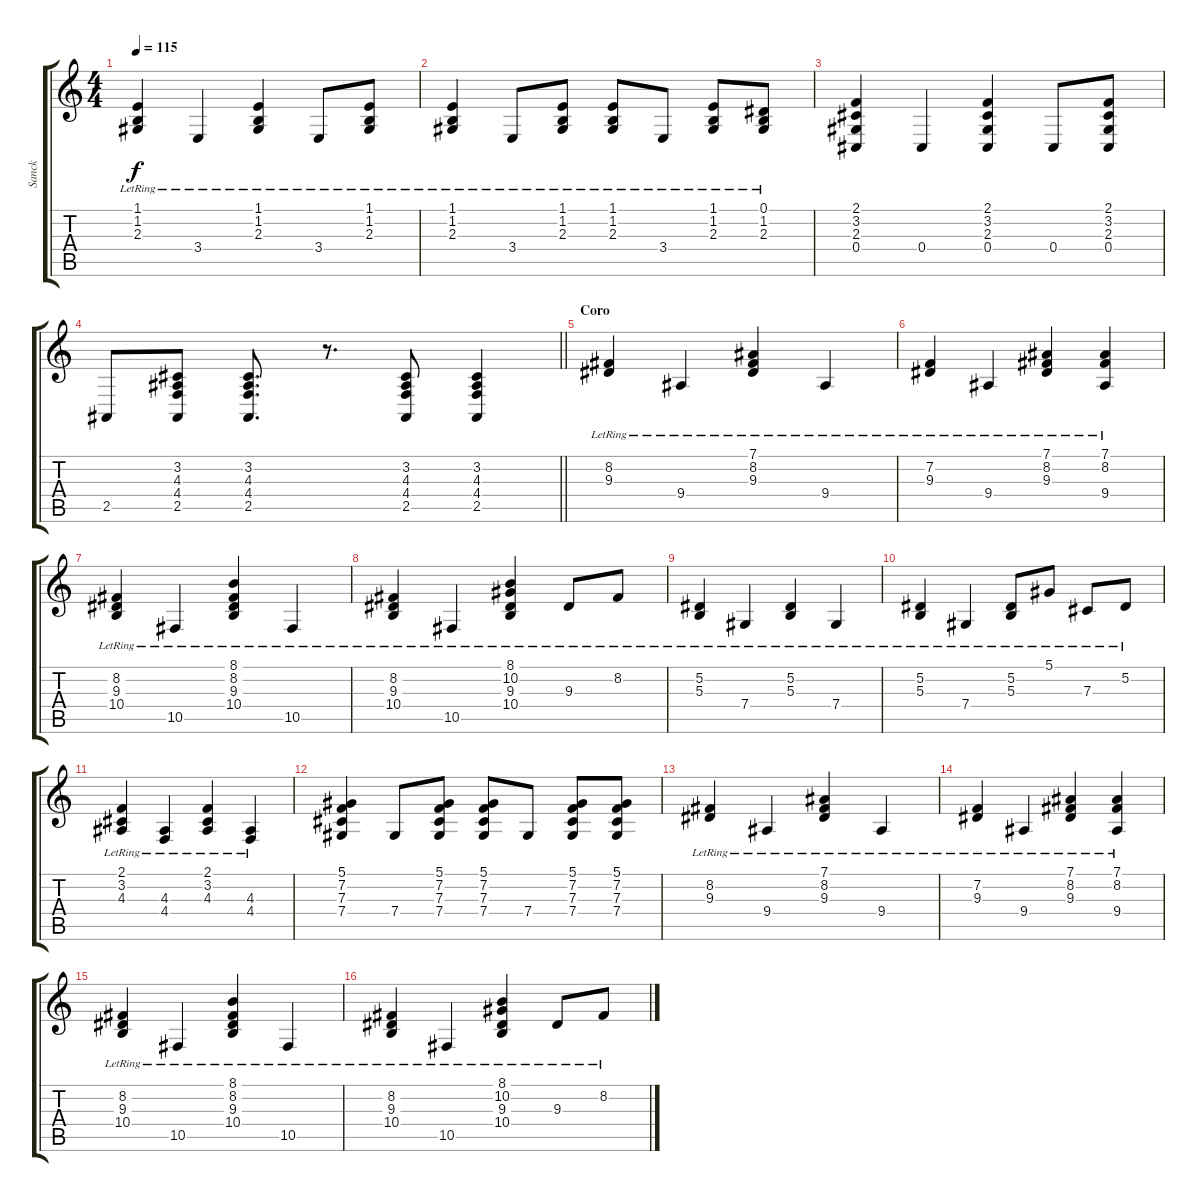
\track ("Sanck" "Sanck") {instrument acousticgrandpiano}
\staff {score tabs}
\tuning (Eb4 Bb3 Gb3 Db3 Ab2 Eb2) {hide}
\ts (4 4)
\tempo 115
\clef g2
\ks c
(1.1{lr} 1.2{lr} 2.3{lr}).4{dy f} 3.4{lr}.4 (1.1{lr} 1.2{lr} 2.3{lr}).4 3.4{lr}.8 (1.1{lr} 1.2{lr} 2.3{lr}).8 |
(1.1{lr} 1.2{lr} 2.3{lr}).4 3.4{lr}.8 (1.1{lr} 1.2{lr} 2.3{lr}).8 (1.1{lr} 1.2{lr} 2.3{lr}).8 3.4{lr}.8 (1.1{lr} 1.2{lr} 2.3{lr}).8 (0.1{lr} 1.2{lr} 2.3{lr}).8 |
(2.1 3.2 2.3 0.4).4 0.4.4 (2.1 3.2 2.3 0.4).4 0.4.8 (2.1 3.2 2.3 0.4).8 |
\barLineRight lightlight
2.5.8 (3.2 4.3 4.4 2.5).8 (3.2 4.3 4.4 2.5).8{d} r.8{d} (3.2 4.3 4.4 2.5).8 (3.2 4.3 4.4 2.5).4 |
\section ("" "Coro")
(8.2{lr} 9.3{lr}).4 9.4{lr}.4 (7.1 8.2{lr} 9.3{lr}).4 9.4{lr}.4 |
(7.2{lr} 9.3{lr}).4 9.4{lr}.4 (7.1 8.2{lr} 9.3{lr}).4 (7.1 8.2 9.4{lr}).4 |
(8.2{lr} 9.3{lr} 10.4{lr}).4 10.5{lr}.4 (8.1 8.2{lr} 9.3{lr} 10.4{lr}).4 10.5{lr}.4 |
(8.2{lr} 9.3{lr} 10.4{lr}).4 10.5{lr}.4 (8.1 10.2{lr} 9.3{lr} 10.4{lr}).4 9.3{lr}.8 8.2{lr}.8 |
(5.2{lr} 5.3{lr}).4 7.4{lr}.4 (5.2{lr} 5.3{lr}).4 7.4{lr}.4 |
(5.2{lr} 5.3{lr}).4 7.4{lr}.4 (5.2{lr} 5.3{lr}).8 5.1{lr}.8 7.3{lr}.8 5.2{lr}.8 |
(2.1{lr} 3.2{lr} 4.3{lr}).4 (4.3{lr} 4.4{lr}).4 (2.1 3.2{lr} 4.3{lr}).4 (4.3{lr} 4.4{lr}).4 |
(5.1 7.2 7.3 7.4).4 7.4.8 (5.1 7.2 7.3 7.4).8 (5.1 7.2 7.3 7.4).8 7.4.8 (5.1 7.2 7.3 7.4).8 (5.1 7.2 7.3 7.4).8 |
(8.2{lr} 9.3{lr}).4 9.4{lr}.4 (7.1 8.2{lr} 9.3{lr}).4 9.4{lr}.4 |
(7.2{lr} 9.3{lr}).4 9.4{lr}.4 (7.1 8.2{lr} 9.3{lr}).4 (7.1 8.2 9.4{lr}).4 |
(8.2{lr} 9.3{lr} 10.4{lr}).4 10.5{lr}.4 (8.1 8.2{lr} 9.3{lr} 10.4{lr}).4 10.5{lr}.4 |
(8.2{lr} 9.3{lr} 10.4{lr}).4 10.5{lr}.4 (8.1 10.2{lr} 9.3{lr} 10.4{lr}).4 9.3{lr}.8 8.2{lr}.8
